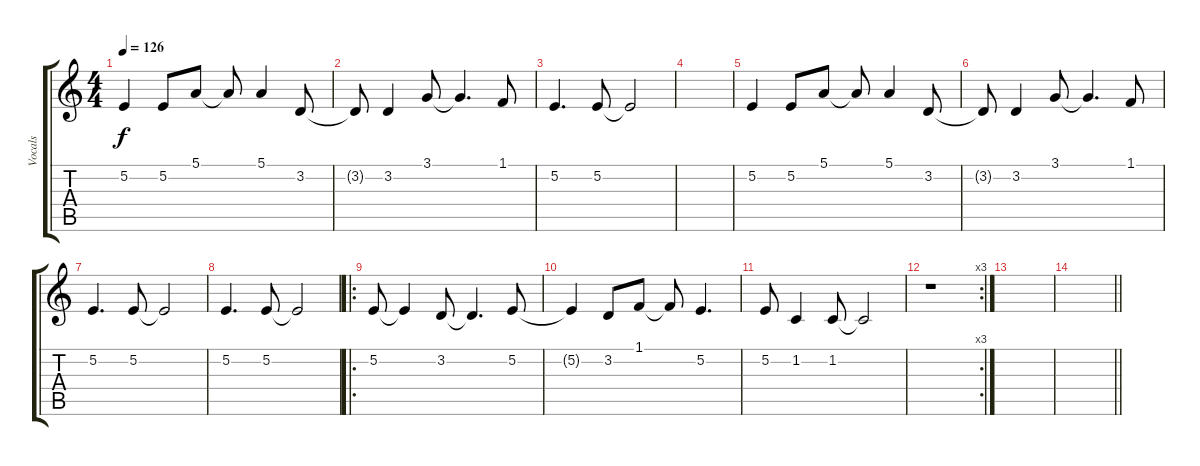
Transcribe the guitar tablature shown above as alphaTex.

\track ("Vocals" "Vocals") {instrument lead1square}
\staff {score tabs}
\tuning (E4 B3 G3 D3 A2 E2) {hide}
\ts (4 4)
\tempo 126
\clef g2
\ks c
5.2.4{dy f} 5.2.8 5.1.8 5.1{t}.8 5.1.4 3.2.8 |
3.2{t}.8 3.2.4 3.1.8 3.1{t}.4{d} 1.1.8 |
5.2.4{d} 5.2.8 5.2{t}.2 |
|
5.2.4 5.2.8 5.1.8 5.1{t}.8 5.1.4 3.2.8 |
3.2{t}.8 3.2.4 3.1.8 3.1{t}.4{d} 1.1.8 |
5.2.4{d} 5.2.8 5.2{t}.2 |
5.2.4{d} 5.2.8 5.2{t}.2 |
\ro
5.2.8 5.2{t}.4 3.2.8 3.2{t}.4{d} 5.2.8 |
5.2{t}.4 3.2.8 1.1.8 1.1{t}.8 5.2.4{d} |
5.2.8 1.2.4 1.2.8 1.2{t}.2 |
\rc 3
r.1 |
|
\barLineRight lightlight
